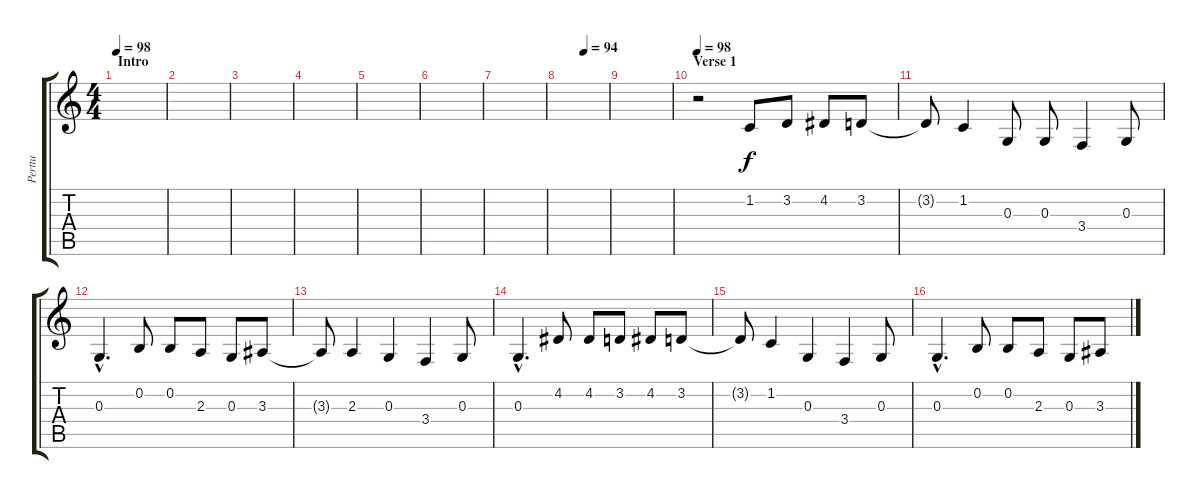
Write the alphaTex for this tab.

\track ("Perttu" "Perttu") {instrument cello}
\staff {score tabs}
\tuning (E4 B3 G3 D3 A2 E2) {hide}
\ts (4 4)
\section ("" "Intro")
\tempo 98
\clef g2
\ks c
|
|
|
|
|
|
|
\tempo (94 0.5)
|
|
\section ("" "Verse 1")
\tempo 98
r.2 1.2.8 3.2.8 4.2.8 3.2.8 |
3.2{t}.8 1.2.4 0.3.8 0.3.8 3.4.4 0.3.8 |
0.3{hac}.4{d} 0.2.8 0.2.8 2.3.8 0.3.8 3.3.8 |
3.3{t}.8 2.3.4 0.3.4 3.4.4 0.3.8 |
0.3{hac}.4{d} 4.2.8 4.2.8 3.2.8 4.2.8 3.2.8 |
3.2{t}.8 1.2.4 0.3.4 3.4.4 0.3.8 |
0.3{hac}.4{d} 0.2.8 0.2.8 2.3.8 0.3.8 3.3.8
